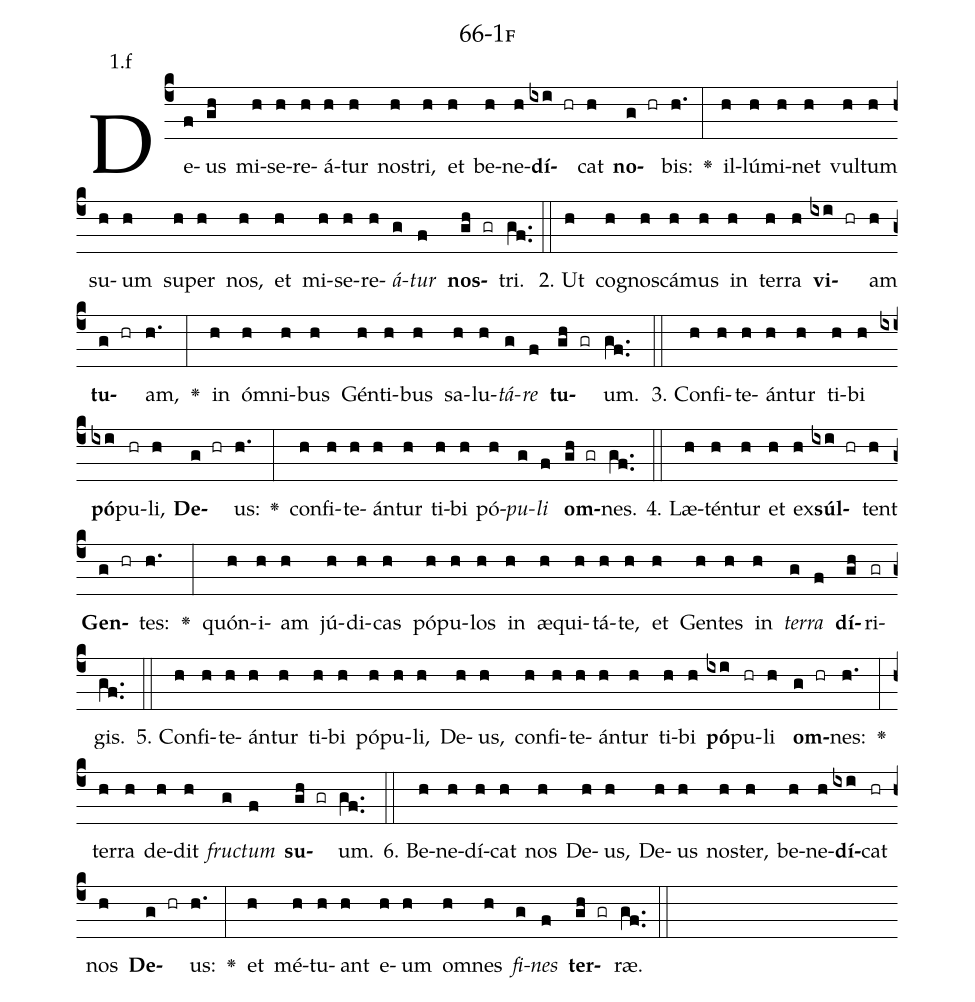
name: 66-1f;
annotation: 1.f;
%%
(c4)De(f)us(gh) mi(h)se(h)re(h)á(h)tur(h) nos(h)tri,(h) et(h) be(h)ne(h)<b>dí</b>(ixi hr)cat(h) <b>no</b>(g hr)bis:(h.) <v>\greheightstar</v>(:) il(h)lú(h)mi(h)net(h) vul(h)tum(h) su(h)um(h) su(h)per(h) nos,(h) et(h) mi(h)se(h)re(h)<i>á</i>(g)<i>tur</i>(f) <b>nos</b>(gh gr)tri.(gf..) (::)
2. Ut(h) co(h)gnos(h)cá(h)mus(h) in(h) ter(h)ra(h) <b>vi</b>(ixi hr)am(h) <b>tu</b>(g hr)am,(h.) <v>\greheightstar</v>(:) in(h) óm(h)ni(h)bus(h) Gén(h)ti(h)bus(h) sa(h)lu(h)<i>tá</i>(g)<i>re</i>(f) <b>tu</b>(gh gr)um.(gf..) (::)
3. Con(h)fi(h)te(h)án(h)tur(h) ti(h)bi(h) <b>pó</b>(ixi)pu(hr)li,(h) <b>De</b>(g hr)us:(h.) <v>\greheightstar</v>(:) con(h)fi(h)te(h)án(h)tur(h) ti(h)bi(h) pó(h)<i>pu</i>(g)<i>li</i>(f) <b>om</b>(gh gr)nes.(gf..) (::)
4. Læ(h)tén(h)tur(h) et(h) ex(h)<b>súl</b>(ixi hr)tent(h) <b>Gen</b>(g hr)tes:(h.) <v>\greheightstar</v>(:) quón(h)i(h)am(h) jú(h)di(h)cas(h) pó(h)pu(h)los(h) in(h) æ(h)qui(h)tá(h)te,(h) et(h) Gen(h)tes(h) in(h) <i>ter</i>(g)<i>ra</i>(f) <b>dí</b>(gh)ri(gr)gis.(gf..) (::)
5. Con(h)fi(h)te(h)án(h)tur(h) ti(h)bi(h) pó(h)pu(h)li,(h) De(h)us,(h) con(h)fi(h)te(h)án(h)tur(h) ti(h)bi(h) <b>pó</b>(ixi)pu(hr)li(h) <b>om</b>(g hr)nes:(h.) <v>\greheightstar</v>(:) ter(h)ra(h) de(h)dit(h) <i>fruc</i>(g)<i>tum</i>(f) <b>su</b>(gh gr)um.(gf..) (::)
6. Be(h)ne(h)dí(h)cat(h) nos(h) De(h)us,(h) De(h)us(h) nos(h)ter,(h) be(h)ne(h)<b>dí</b>(ixi)cat(hr) nos(h) <b>De</b>(g hr)us:(h.) <v>\greheightstar</v>(:) et(h) mé(h)tu(h)ant(h) e(h)um(h) om(h)nes(h) <i>fi</i>(g)<i>nes</i>(f) <b>ter</b>(gh gr)ræ.(gf..) (::)
